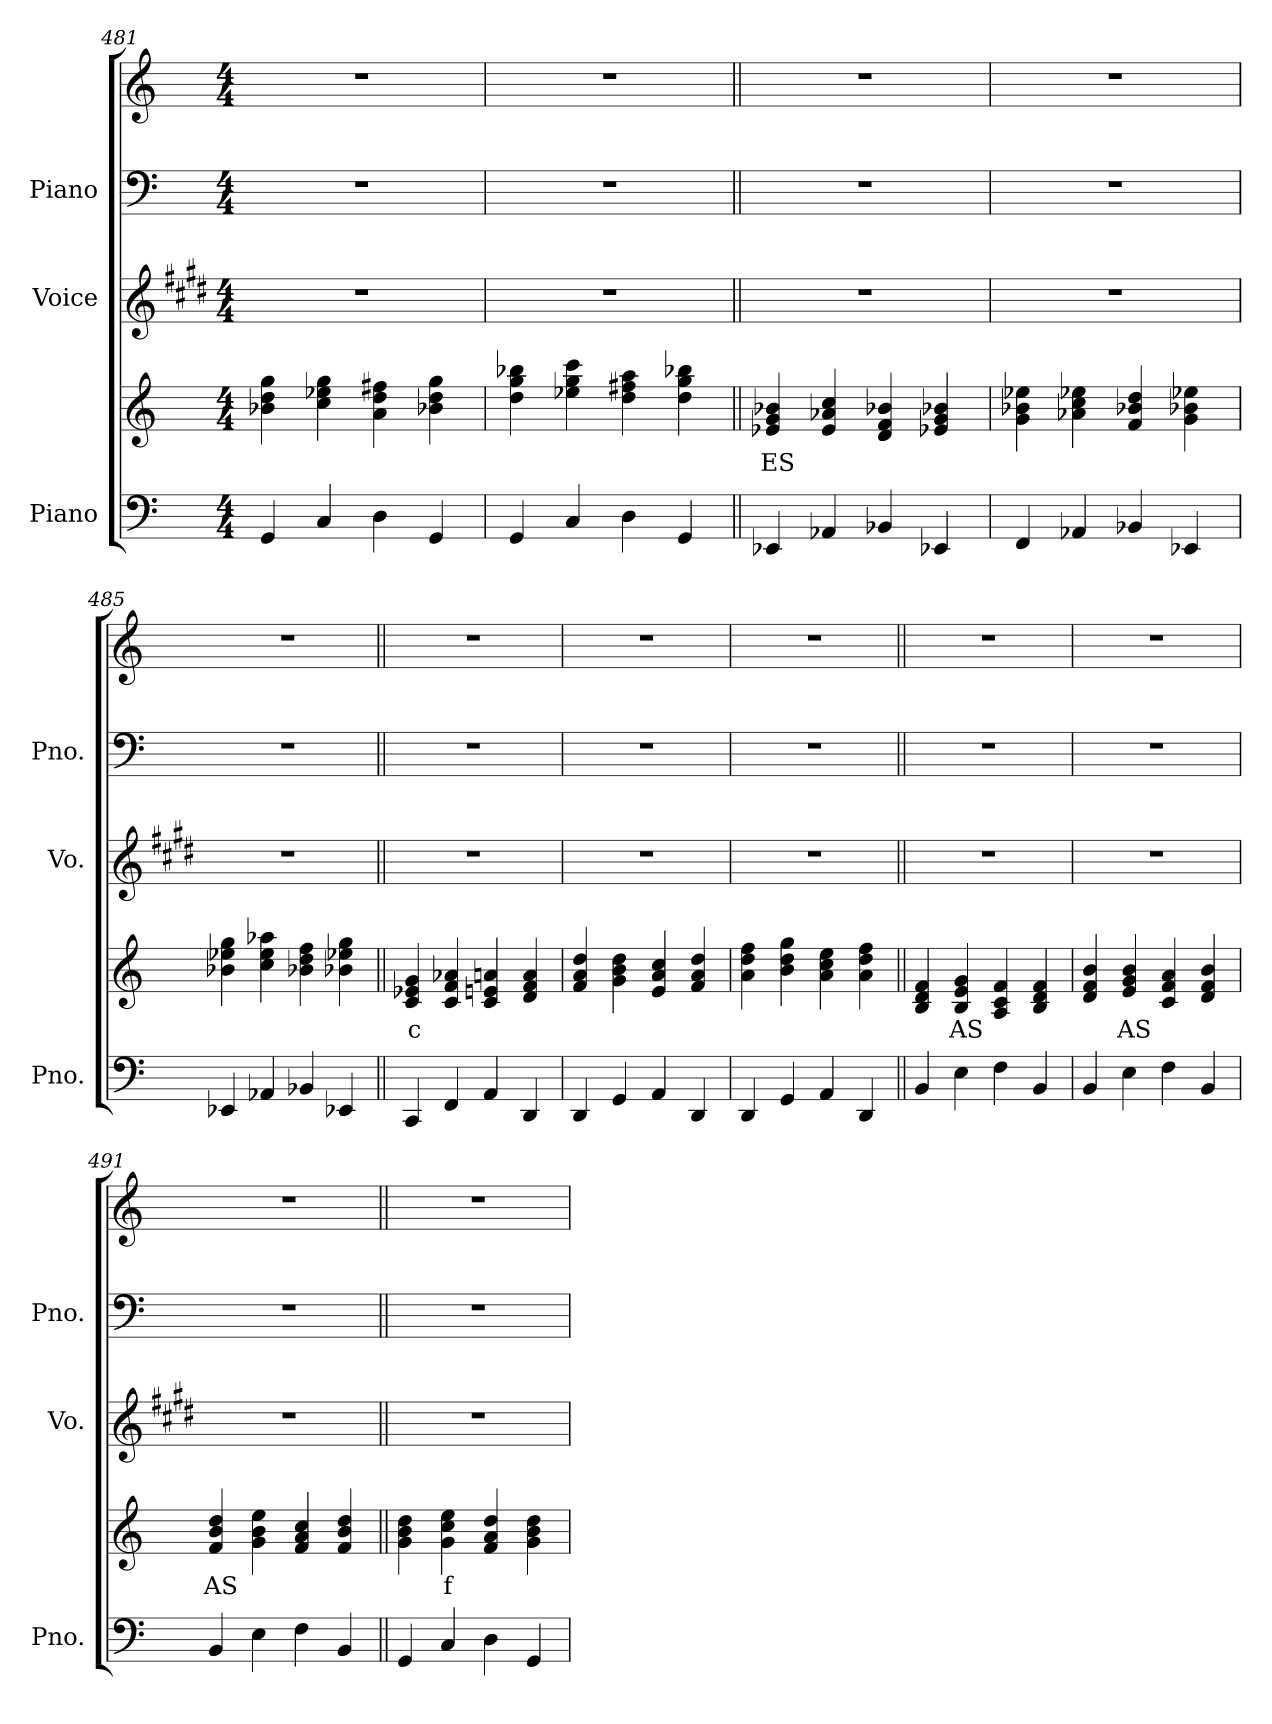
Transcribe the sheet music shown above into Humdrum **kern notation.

**kern	**kern	**text	**kern	**kern	**kern
*part3	*part3	*part3	*part2	*part1	*part1
*staff5	*staff4	*staff4	*staff3	*staff2	*staff1
*I"Piano	*	*	*I"Voice	*I"Piano	*
*I'Pno.	*	*	*I'Vo.	*I'Pno.	*
*clefF4	*clefG2	*	*clefG2	*clefF4	*clefG2
*k[]	*k[]	*	*k[f#c#g#d#]	*k[]	*k[]
*M4/4	*M4/4	*	*M4/4	*M4/4	*M4/4
=481	=481	=481	=481	=481	=481
4GG/	4b-X\ 4dd\ 4gg\	.	1r	1r	1r
4C/	4cc\ 4ee-X\ 4gg\	.	.	.	.
4D\	4a\ 4dd\ 4ff#X\	.	.	.	.
4GG/	4b-X\ 4dd\ 4gg\	.	.	.	.
=482	=482	=482	=482	=482	=482
4GG/	4dd\ 4gg\ 4bb-X\	.	1r	1r	1r
4C/	4ee-X\ 4gg\ 4ccc\	.	.	.	.
4D\	4dd\ 4ff#X\ 4aa\	.	.	.	.
4GG/	4dd\ 4gg\ 4bb-X\	.	.	.	.
!!LO:LB:g=z
=483||	=483||	=483||	=483||	=483||	=483||
!	!	!LO:LY:b	!	!	!
4EE-X/	4e-X/ 4g/ 4b-X/	ES	1r	1r	1r
4AA-X/	4e-/ 4a-X/ 4cc/	.	.	.	.
4BB-X/	4d/ 4f/ 4b-X/	.	.	.	.
4EE-X/	4e-X/ 4g/ 4b-X/	.	.	.	.
=484	=484	=484	=484	=484	=484
4FF/	4g\ 4b-X\ 4ee-X\	.	1r	1r	1r
4AA-X/	4a-X\ 4cc\ 4ee-X\	.	.	.	.
4BB-X/	4f/ 4b-X/ 4dd/	.	.	.	.
4EE-X/	4g\ 4b-X\ 4ee-X\	.	.	.	.
=485	=485	=485	=485	=485	=485
4EE-X/	4b-X\ 4ee-X\ 4gg\	.	1r	1r	1r
4AA-X/	4cc\ 4ee-\ 4aa-X\	.	.	.	.
4BB-X/	4b-X\ 4dd\ 4ff\	.	.	.	.
4EE-X/	4b-X\ 4ee-X\ 4gg\	.	.	.	.
=486||	=486||	=486||	=486||	=486||	=486||
!	!	!LO:LY:b	!	!	!
4CC/	4c/ 4e-X/ 4g/	c	1r	1r	1r
4FF/	4c/ 4f/ 4a-X/	.	.	.	.
4AA/	4c/ 4en/ 4an/	.	.	.	.
4DD/	4d/ 4f/ 4a/	.	.	.	.
!!LO:LB:g=z
=487	=487	=487	=487	=487	=487
4DD/	4f/ 4a/ 4dd/	.	1r	1r	1r
4GG/	4g\ 4b\ 4dd\	.	.	.	.
4AA/	4e/ 4a/ 4cc/	.	.	.	.
4DD/	4f/ 4a/ 4dd/	.	.	.	.
=488	=488	=488	=488	=488	=488
4DD/	4a\ 4dd\ 4ff\	.	1r	1r	1r
4GG/	4b\ 4dd\ 4gg\	.	.	.	.
4AA/	4a\ 4cc\ 4ee\	.	.	.	.
4DD/	4a\ 4dd\ 4ff\	.	.	.	.
=489||	=489||	=489||	=489||	=489||	=489||
4BB/	4B/ 4d/ 4f/	.	1r	1r	1r
!	!	!LO:LY:b	!	!	!
4E\	4B/ 4e/ 4g/	AS	.	.	.
4F\	4A/ 4c/ 4f/	.	.	.	.
4BB/	4B/ 4d/ 4f/	.	.	.	.
=490	=490	=490	=490	=490	=490
4BB/	4d/ 4f/ 4b/	.	1r	1r	1r
!	!	!LO:LY:b	!	!	!
4E\	4e/ 4g/ 4b/	AS	.	.	.
4F\	4c/ 4f/ 4a/	.	.	.	.
4BB/	4d/ 4f/ 4b/	.	.	.	.
=491	=491	=491	=491	=491	=491
!	!	!LO:LY:b	!	!	!
4BB/	4f/ 4b/ 4dd/	AS	1r	1r	1r
4E\	4g\ 4b\ 4ee\	.	.	.	.
4F\	4f/ 4a/ 4cc/	.	.	.	.
4BB/	4f/ 4b/ 4dd/	.	.	.	.
=492||	=492||	=492||	=492||	=492||	=492||
4GG/	4g\ 4b\ 4dd\	.	1r	1r	1r
!	!	!LO:LY:b	!	!	!
4C/	4g\ 4cc\ 4ee\	f	.	.	.
4D\	4f/ 4a/ 4dd/	.	.	.	.
4GG/	4g\ 4b\ 4dd\	.	.	.	.
=	=	=	=	=	=
*-	*-	*-	*-	*-	*-
